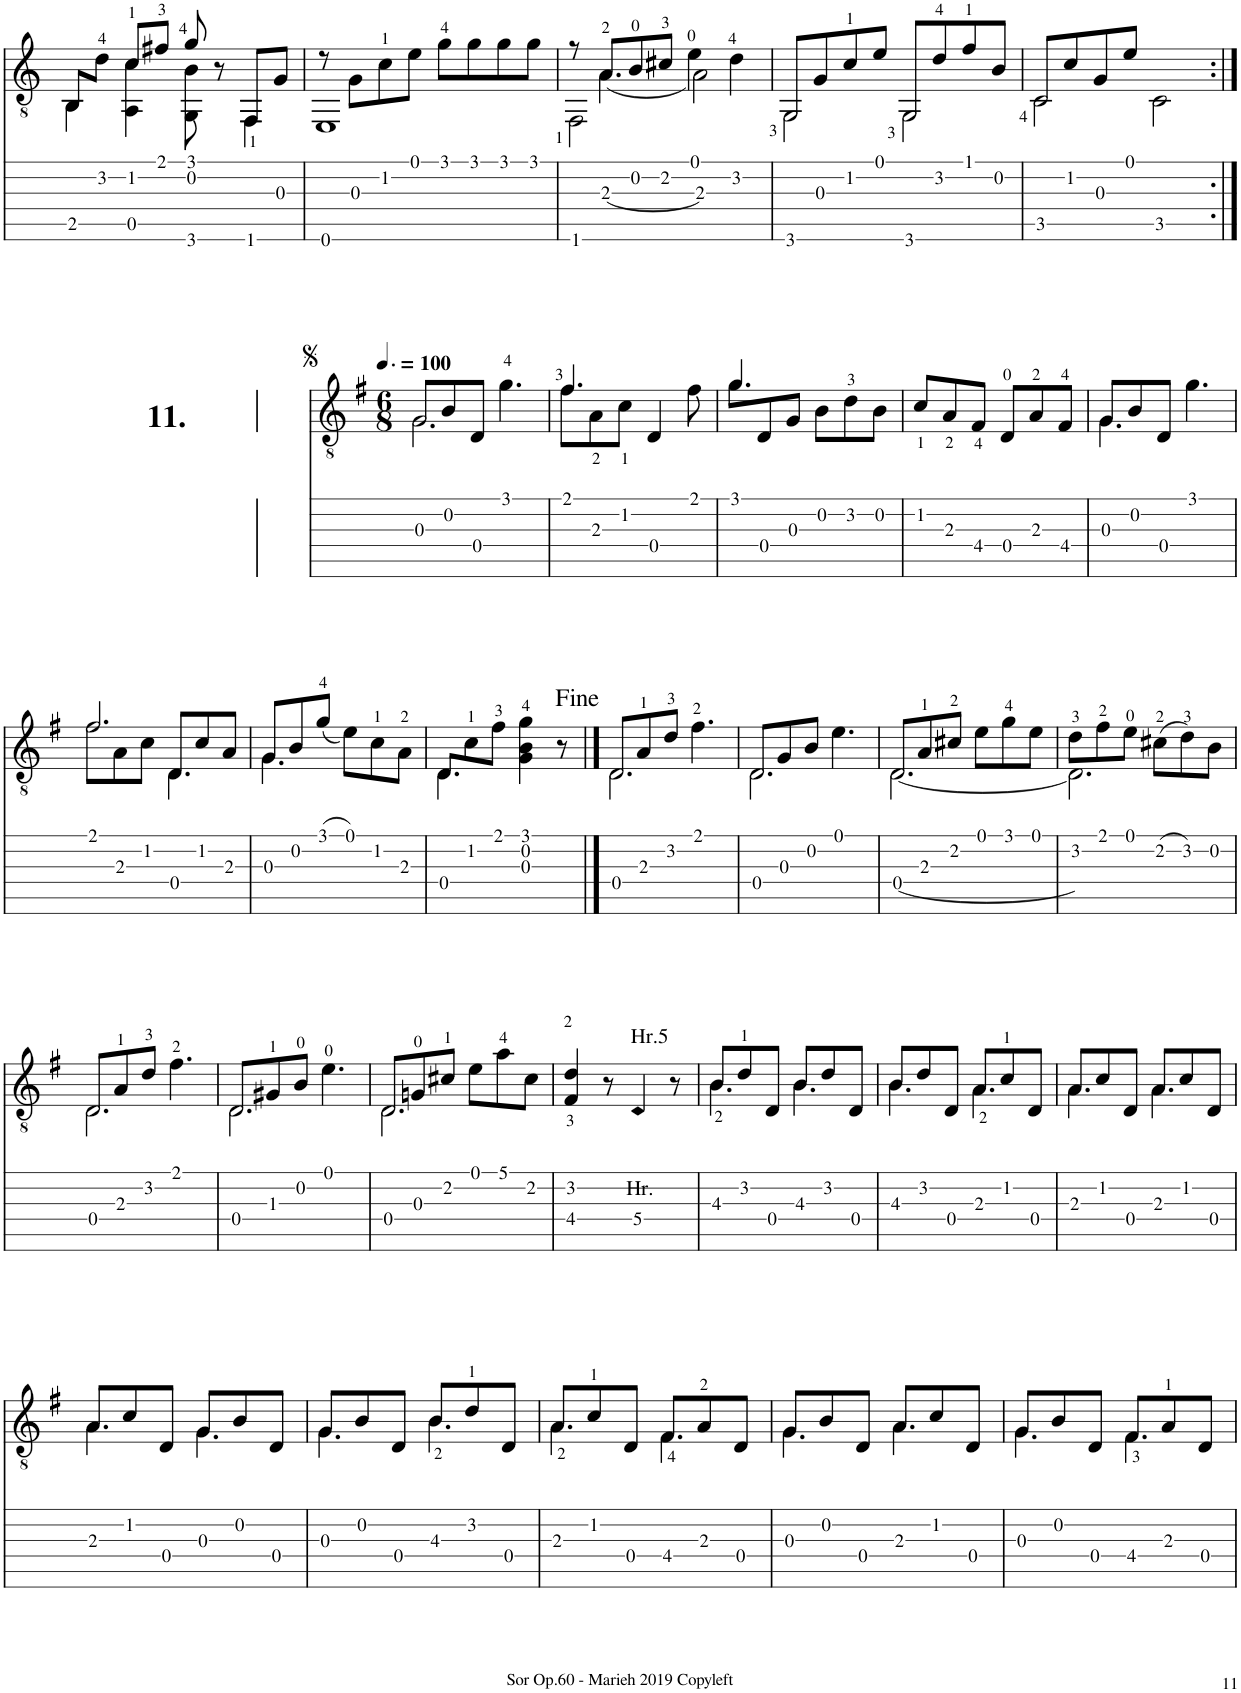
**kern	**kern
*part2	*part1
*staff2	*staff1
*I"Guitare classique (Tablature)	*I"Classical Guitar
!!LO:PB:g=z
*	*clefGv2
*k[]	*k[]
*M4/4	*M4/4
*met(c)	*met(c)
=13	=13
*^	*^
8BBL	4r	8BB/L	4BB\
8dJ	.	8d>\J	.
8cL	4AA	8c/L	4AA\ 4c\
8f#XJ	.	8f#X/J	.
8g	8GG 8B	8g/	8GG\ 8B\
8r	8ryy	8r	8ryy
8r	4FF	8FF</L	4FF\
8G	.	8G/J	.
=14	=14	=14	=14
8r	1EE	8r	1EE
8G	.	8G\L	.
8cL	.	8c>\	.
8eJ	.	8e\J	.
8gL	.	8g>\L	.
8gJ	.	8g\	.
8gL	.	8g\	.
8gJ	.	8g\J	.
=15	=15	=15	=15
*	*^	*	*^
8r	8ryy	2FF	8r	8ryy	2FF\
8A	[4.A	.	8A/L	[4.A\	.
8BL	.	.	8B/	.	.
8c#XJ	.	.	8c#X/J	.	.
4e	2A]	2ryy	4e>\	2A\]	2ryy
4d	.	.	4d>\	.	.
*	*v	*v	*	*	*
*	*	*	*v	*v
=16	=16	=16	=16
8r	2GG	8GG</L	2GG\
8G	.	8G/	.
8cL	.	8c/	.
8eJ	.	8e/J	.
8r	2GG	8GG/L	2GG\
8d	.	8d/	.
8fL	.	8f/	.
8BJ	.	8B/J	.
=17	=17	=17	=17
8CL	2C	8C/L	2C\
8cJ	.	8c/	.
8GL	.	8G/	.
8eJ	.	8e/J	.
2ryy	2C	2ryy	2C\
*v	*v	*	*
*	*v	*v
!!LO:LB:g=z
=1:|!	=1:|!
*stria6	*
*k[f#]	*k[f#]
*M6/8	*M6/8
2.r	2.r
=2	=2
2.r	2.r
=3	=3
*k[f#]	*k[f#]
*M6/8	*M6/8
*	*MM150
*^	*^
!	!	!LO:TX:a:B:t=11.	!
8GL	2.G	8G/L	2.G\
8B	.	8B/	.
8DJ	.	8D/J	.
4.g	.	4.g\	.
=4	=4	=4	=4
4.f#	8f#L	4.f#/	8f#\L
.	8A	.	8A\
.	8cJ	.	8c\J
4D	4.ryy	4D/	4.ryy
8f#	.	8f#\	.
=5	=5	=5	=5
4.g	8gL	4.g/	8g\L
.	8D	.	8D/
.	8GJ	.	8G/J
8BL	4.ryy	8B\L	4.ryy
8d	.	8d>\	.
8BJ	.	8B\J	.
*v	*v	*	*
*	*v	*v
=6	=6
8c<L	8c</L
8A<	8A</
8F#<J	8F#</J
8DL	8D/L
8A	8A/
8F#J	8F#/J
=7	=7
*^	*^
8GL	4.G	8G/L	4.G\
8B	.	8B/	.
8DJ	.	8D/J	.
4.g	4.ryy	4.g\	4.ryy
!!LO:LB:g=z
=8	=8	=8	=8
*	*^	*	*^
2.f#	4.ryy	8f#L	2.f#/	4.ryy	8f#\L
.	.	8A	.	.	8A\
.	.	8cJ	.	.	8c\J
.	4.D	8DL	.	4.D\	8D/L
.	.	8c	.	.	8c/
.	.	8AJ	.	.	8A/J
*	*v	*v	*	*	*
*	*	*	*v	*v
=9	=9	=9	=9
8GL	4.G	8G/L	4.G\
8B	.	8B/	.
(>8gJ	.	(<8g/J	.
8eL)	4.ryy	8e\L)	4.ryy
8c	.	8c\	.
8AJ	.	8A\J	.
=10	=10	=10	=10
8DL	4.D	8D/L	4.D\
8c	.	8c>\	.
8f#J	.	8f#>\J	.
4G 4B 4g	4.ryy	4G\> 4B\> 4g\>	4.ryy
8r	.	8r	.
==11	==11	==11	==11
8DL	2.D	8D/L	2.D\
8A	.	8A/	.
8dJ	.	8d/J	.
4.f#	.	4.f#>\	.
=12	=12	=12	=12
8DL	2.D	8D/L	2.D\
8G	.	8G/	.
8BJ	.	8B/J	.
4.e	.	4.e\	.
=13	=13	=13	=13
8DL	[2.D	8D/L	[2.D\
8A	.	8A/	.
8c#XJ	.	8c#X/J	.
8eL	.	8e\L	.
8g	.	8g>\	.
8eJ	.	8e\J	.
=14	=14	=14	=14
8dL	2.D]	8d>\L	2.D\]
8f#	.	8f#>\	.
8eJ	.	8e>\J	.
(>8c#XL	.	(>8c#X>\L	.
8d)	.	8d>\)	.
8BJ	.	8B\J	.
!!LO:LB:g=z	!!
=15	=15	=15	=15
8DL	2.D	8D/L	2.D\
8A	.	8A/	.
8dJ	.	8d/J	.
4.f#	.	4.f#>\	.
=16	=16	=16	=16
8DL	2.D	8D/L	2.D\
8G#X	.	8G#X/	.
8BJ	.	8B/J	.
4.e	.	4.e>\	.
=17	=17	=17	=17
8DL	2.D	8D/L	2.D\
8Gn	.	8Gn/	.
8c#XJ	.	8c#X/J	.
8eL	.	8e\L	.
8a	.	8a>\	.
8c#J	.	8c#\J	.
*v	*v	*	*
*	*v	*v
=18	=18
4F#< 4d<	4F#/< 4d/<
8r	8r
!	!LO:TX:a:t=Hr.5
!LO:TX:a:t=Hr.	!
4G	4dd/
8r	8r
=19	=19
*^	*^
8B<L	4.B	8B</L	4.B\
8d	.	8d/	.
8DJ	.	8D/J	.
8BL	4.B	8B/L	4.B\
8d	.	8d/	.
8DJ	.	8D/J	.
=20	=20	=20	=20
8BL	4.B	8B/L	4.B\
8d	.	8d/	.
8DJ	.	8D/J	.
8A<L	4.A	8A</L	4.A\
8c	.	8c/	.
8DJ	.	8D/J	.
=21	=21	=21	=21
8AL	4.A	8A/L	4.A\
8c	.	8c/	.
8DJ	.	8D/J	.
8AL	4.A	8A/L	4.A\
8c	.	8c/	.
8DJ	.	8D/J	.
!!LO:LB:g=z	!!
=22	=22	=22	=22
8AL	4.A	8A/L	4.A\
8c	.	8c/	.
8DJ	.	8D/J	.
8GL	4.G	8G/L	4.G\
8B	.	8B/	.
8DJ	.	8D/J	.
=23	=23	=23	=23
8GL	4.G	8G/L	4.G\
8B	.	8B/	.
8DJ	.	8D/J	.
8B<L	4.B	8B</L	4.B\
8d	.	8d/	.
8DJ	.	8D/J	.
=24	=24	=24	=24
8A<L	4.A	8A</L	4.A\
8c	.	8c/	.
8DJ	.	8D/J	.
8F#<L	4.F#	8F#</L	4.F#\
8A	.	8A/	.
8DJ	.	8D/J	.
=25	=25	=25	=25
8GL	4.G	8G/L	4.G\
8B	.	8B/	.
8DJ	.	8D/J	.
8AL	4.A	8A/L	4.A\
8c	.	8c/	.
8DJ	.	8D/J	.
=26	=26	=26	=26
8GL	4.G	8G/L	4.G\
8B	.	8B/	.
8DJ	.	8D/J	.
8F#<L	4.F#	8F#</L	4.F#\
8A	.	8A/	.
8DJ	.	8D/J	.
*v	*v	*	*
*	*v	*v
=	=
*-	*-
